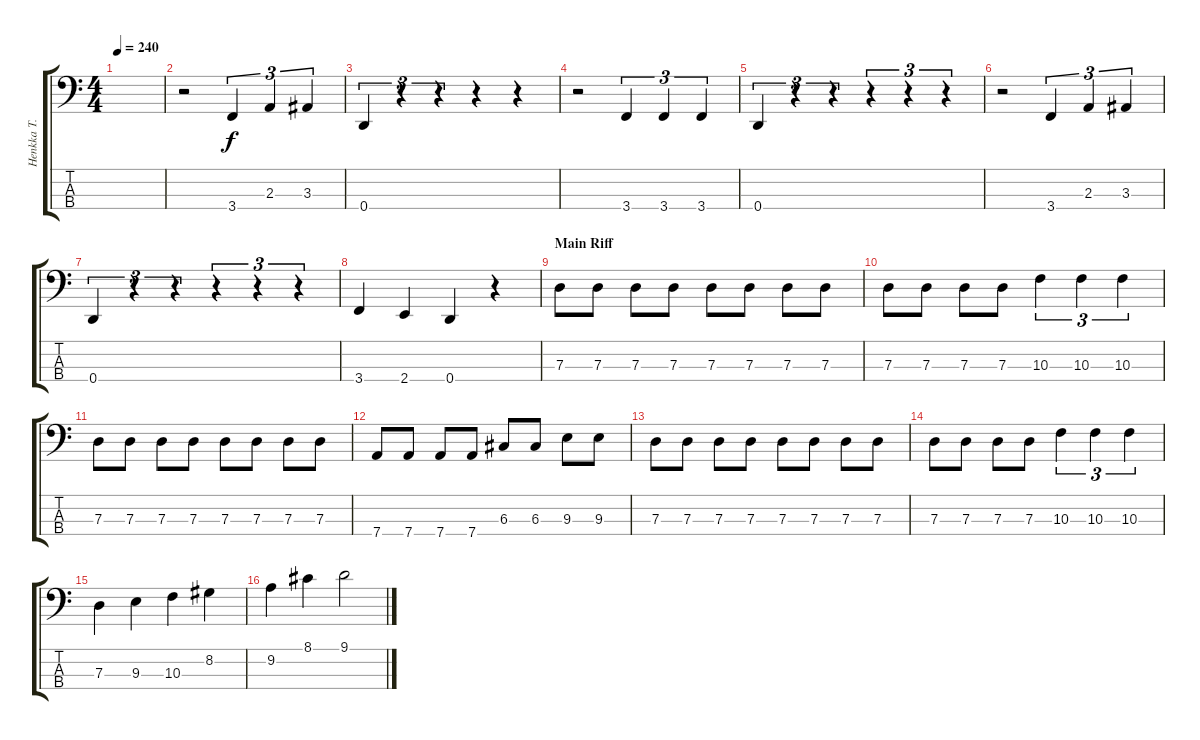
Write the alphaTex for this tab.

\track ("Henkka T. Blacksmith" "Henkka T. ") {instrument electricbasspick}
\staff {score tabs}
\tuning (F2 C2 G1 D1) {hide}
\ts (4 4)
\tempo 240
\clef f4
\ks c
|
r.2 3.4.4{tu (3 2)} 2.3.4{tu (3 2)} 3.3.4{tu (3 2)} |
0.4.4{tu (3 2)} r.4{tu (3 2)} r.4{tu (3 2)} r.4 r.4 |
r.2 3.4.4{tu (3 2)} 3.4.4{tu (3 2)} 3.4.4{tu (3 2)} |
0.4.4{tu (3 2)} r.4{tu (3 2)} r.4{tu (3 2)} r.4{tu (3 2)} r.4{tu (3 2)} r.4{tu (3 2)} |
r.2 3.4.4{tu (3 2)} 2.3.4{tu (3 2)} 3.3.4{tu (3 2)} |
0.4.4{tu (3 2)} r.4{tu (3 2)} r.4{tu (3 2)} r.4{tu (3 2)} r.4{tu (3 2)} r.4{tu (3 2)} |
3.4.4 2.4.4 0.4.4 r.4 |
\section ("" "Main Riff")
7.3.8 7.3.8 7.3.8 7.3.8 7.3.8 7.3.8 7.3.8 7.3.8 |
7.3.8 7.3.8 7.3.8 7.3.8 10.3.4{tu (3 2)} 10.3.4{tu (3 2)} 10.3.4{tu (3 2)} |
7.3.8 7.3.8 7.3.8 7.3.8 7.3.8 7.3.8 7.3.8 7.3.8 |
7.4.8 7.4.8 7.4.8 7.4.8 6.3.8 6.3.8 9.3.8 9.3.8 |
7.3.8 7.3.8 7.3.8 7.3.8 7.3.8 7.3.8 7.3.8 7.3.8 |
7.3.8 7.3.8 7.3.8 7.3.8 10.3.4{tu (3 2)} 10.3.4{tu (3 2)} 10.3.4{tu (3 2)} |
7.3.4 9.3.4 10.3.4 8.2.4 |
9.2.4 8.1.4 9.1.2
